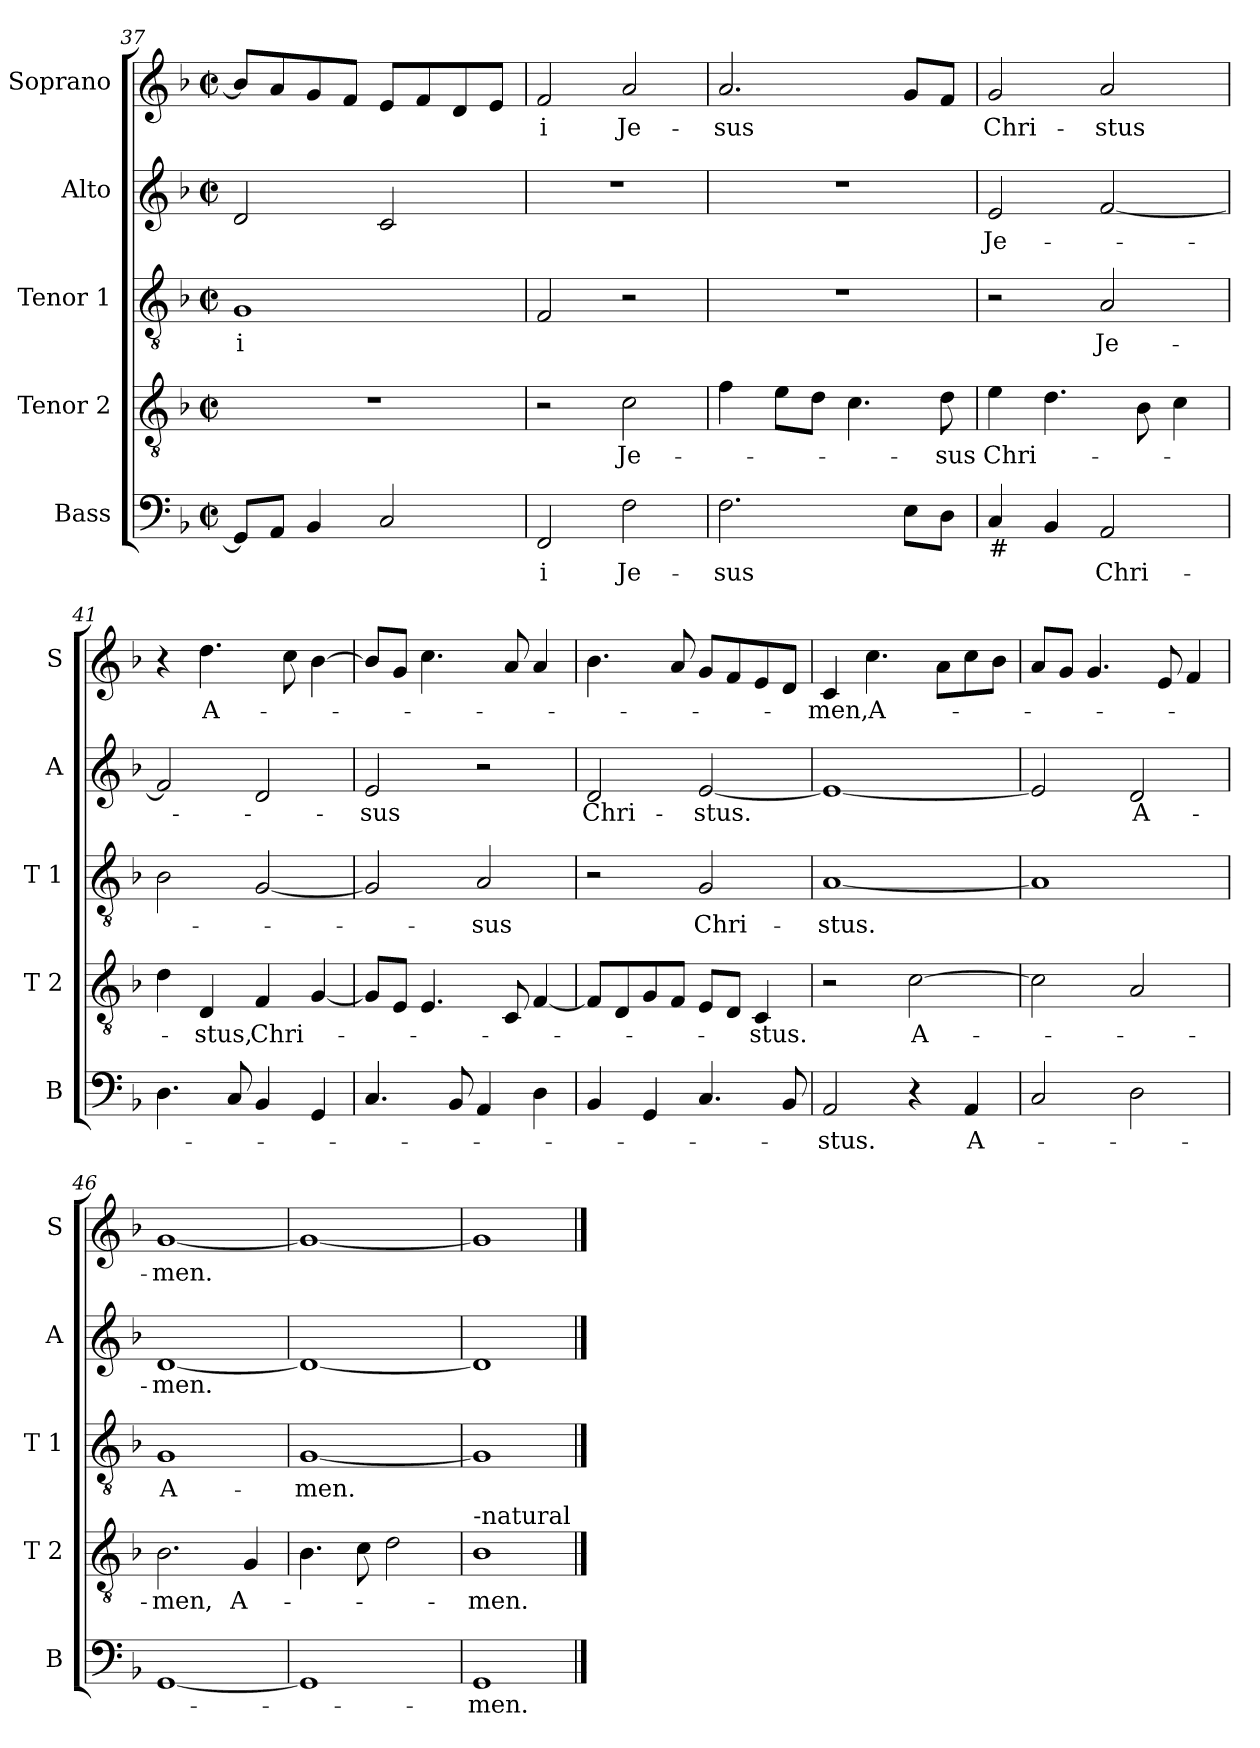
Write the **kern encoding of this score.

**kern	**text	**kern	**text	**kern	**text	**kern	**text	**kern	**text
*part5	*part5	*part4	*part4	*part3	*part3	*part2	*part2	*part1	*part1
*staff5	*staff5	*staff4	*staff4	*staff3	*staff3	*staff2	*staff2	*staff1	*staff1
*I"Bass	*	*I"Tenor 2	*	*I"Tenor 1	*	*I"Alto	*	*I"Soprano	*
*I'B	*	*I'T 2	*	*I'T 1	*	*I'A	*	*I'S	*
!!LO:LB:g=z
*clefF4	*	*clefGv2	*	*clefGv2	*	*clefG2	*	*clefG2	*
*k[b-]	*	*k[b-]	*	*k[b-]	*	*k[b-]	*	*k[b-]	*
*F:	*	*F:	*	*F:	*	*F:	*	*F:	*
*M2/2	*	*M2/2	*	*M2/2	*	*M2/2	*	*M2/2	*
*met(c|)	*	*met(c|)	*	*met(c|)	*	*met(c|)	*	*met(c|)	*
=37	=37	=37	=37	=37	=37	=37	=37	=37	=37
!	!	!	!	!	!LO:LY:b	!	!	!	!
8GG/L]	.	1r	.	1G	-i	2d/	.	8b-/L]	.
8AA/J	.	.	.	.	.	.	.	8a/	.
4BB-/	.	.	.	.	.	.	.	8g/	.
.	.	.	.	.	.	.	.	8f/J	.
2C/	.	.	.	.	.	2c/	.	8e/L	.
.	.	.	.	.	.	.	.	8f/	.
.	.	.	.	.	.	.	.	8d/	.
.	.	.	.	.	.	.	.	8e/J	.
=38	=38	=38	=38	=38	=38	=38	=38	=38	=38
!	!LO:LY:b	!	!	!	!	!	!	!	!LO:LY:b
2FF/	-i	2r	.	2F/	.	1r	.	2f/	-i
!	!LO:LY:b	!	!LO:LY:b	!	!	!	!	!	!LO:LY:b
2F\	Je-	2c\	Je-	2r	.	.	.	2a/	Je-
=39	=39	=39	=39	=39	=39	=39	=39	=39	=39
!	!LO:LY:b	!	!	!	!	!	!	!	!LO:LY:b
2.F\	-sus	4f\	.	1r	.	1r	.	2.a/	-sus
.	.	8e\L	.	.	.	.	.	.	.
.	.	8d\J	.	.	.	.	.	.	.
.	.	4.c\	.	.	.	.	.	.	.
8E\L	.	.	.	.	.	.	.	8g/L	.
!	!	!	!LO:LY:b	!	!	!	!	!	!
8D\J	.	8d\	-sus	.	.	.	.	8f/J	.
=40	=40	=40	=40	=40	=40	=40	=40	=40	=40
!LO:TX:b:t=#	!	!	!	!	!	!	!	!	!
!	!	!	!LO:LY:b	!	!	!	!LO:LY:b	!	!LO:LY:b
4C/	.	4e\	Chri-	2r	.	2e/	Je-	2g/	Chri-
4BB-/	.	4.d\	.	.	.	.	.	.	.
!	!LO:LY:b	!	!	!	!LO:LY:b	!	!	!	!LO:LY:b
2AA/	Chri-	.	.	2A/	Je-	[2f/	.	2a/	-stus
.	.	8B-\	.	.	.	.	.	.	.
.	.	4c\	.	.	.	.	.	.	.
=41	=41	=41	=41	=41	=41	=41	=41	=41	=41
4.D\	.	4d\	.	2B-\	.	2f/]	.	4r	.
!	!	!	!LO:LY:b	!	!	!	!	!	!LO:LY:b
.	.	4D/	-stus,	.	.	.	.	4.dd\	A-
8C/	.	.	.	.	.	.	.	.	.
!	!	!	!LO:LY:b	!	!	!	!	!	!
4BB-/	.	4F/	Chri-	[2G/	.	2d/	.	.	.
.	.	.	.	.	.	.	.	8cc\	.
4GG/	.	[4G/	.	.	.	.	.	[4b-\	.
=42	=42	=42	=42	=42	=42	=42	=42	=42	=42
!	!	!	!	!	!	!	!LO:LY:b	!	!
4.C/	.	8G/L]	.	2G/]	.	2e/	-sus	8b-/L]	.
.	.	8E/J	.	.	.	.	.	8g/J	.
.	.	4.E/	.	.	.	.	.	4.cc\	.
8BB-/	.	.	.	.	.	.	.	.	.
!	!	!	!	!	!LO:LY:b	!	!	!	!
4AA/	.	.	.	2A/	-sus	2r	.	.	.
.	.	8C/	.	.	.	.	.	8a/	.
4D\	.	[4F/	.	.	.	.	.	4a/	.
!!LO:LB:g=z
=43	=43	=43	=43	=43	=43	=43	=43	=43	=43
!	!	!	!	!	!	!	!LO:LY:b	!	!
4BB-/	.	8F/L]	.	2r	.	2d/	Chri-	4.b-\	.
.	.	8D/	.	.	.	.	.	.	.
4GG/	.	8G/	.	.	.	.	.	.	.
.	.	8F/J	.	.	.	.	.	8a/	.
!	!	!	!	!	!LO:LY:b	!	!LO:LY:b	!	!
4.C/	.	8E/L	.	2G/	Chri-	[2e/	-stus.	8g/L	.
.	.	8D/J	.	.	.	.	.	8f/	.
!	!	!	!LO:LY:b	!	!	!	!	!	!
.	.	4C/	-stus.	.	.	.	.	8e/	.
8BB-/	.	.	.	.	.	.	.	8d/J	.
=44	=44	=44	=44	=44	=44	=44	=44	=44	=44
!	!LO:LY:b	!	!	!	!LO:LY:b	!	!	!	!LO:LY:b
2AA/	-stus.	2r	.	[1A	-stus.	1e_	.	4c/	-men,
!	!	!	!	!	!	!	!	!	!LO:LY:b
.	.	.	.	.	.	.	.	4.cc\	A-
!	!	!	!LO:LY:b	!	!	!	!	!	!
4r	.	[2c\	A-	.	.	.	.	.	.
.	.	.	.	.	.	.	.	8a\L	.
!	!LO:LY:b	!	!	!	!	!	!	!	!
4AA/	A-	.	.	.	.	.	.	8cc\	.
.	.	.	.	.	.	.	.	8b-\J	.
=45	=45	=45	=45	=45	=45	=45	=45	=45	=45
2C/	.	2c\]	.	1A]	.	2e/]	.	8a/L	.
.	.	.	.	.	.	.	.	8g/J	.
.	.	.	.	.	.	.	.	4.g/	.
!	!	!	!	!	!	!	!LO:LY:b	!	!
2D\	.	2A/	.	.	.	2d/	A-	.	.
.	.	.	.	.	.	.	.	8e/	.
.	.	.	.	.	.	.	.	4f/	.
=46	=46	=46	=46	=46	=46	=46	=46	=46	=46
!	!	!	!LO:LY:b	!	!LO:LY:b	!	!LO:LY:b	!	!LO:LY:b
[1GG	.	2.B-\	-men,	1G	A-	[1d	-men.	[1g	-men.
!	!	!	!LO:LY:b	!	!	!	!	!	!
.	.	4G/	A-	.	.	.	.	.	.
=47	=47	=47	=47	=47	=47	=47	=47	=47	=47
!	!	!	!	!	!LO:LY:b	!	!	!	!
1GG]	.	4.B-\	.	[1G	-men.	1d_	.	1g_	.
.	.	8c\	.	.	.	.	.	.	.
.	.	2d\	.	.	.	.	.	.	.
=48	=48	=48	=48	=48	=48	=48	=48	=48	=48
!	!	!LO:TX:a:t=-natural	!	!	!	!	!	!	!
!	!LO:LY:b	!	!LO:LY:b	!	!	!	!	!	!
1GG	-men.	1B-	-men.	1G]	.	1d]	.	1g]	.
==	==	==	==	==	==	==	==	==	==
*-	*-	*-	*-	*-	*-	*-	*-	*-	*-
